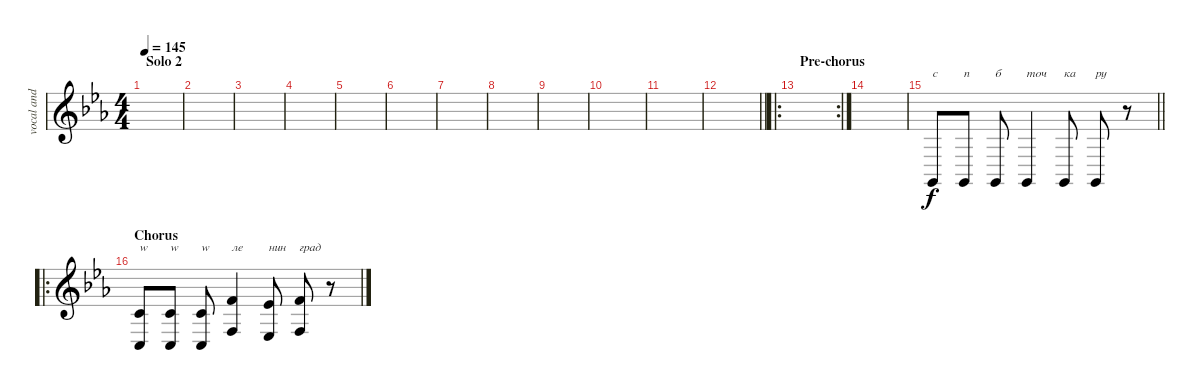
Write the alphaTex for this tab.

\track ("vocal and back-vocal" "vocal and ") {instrument brasssection}
\staff {score}
\tuning (E4 B3 G3 D3 A2 E2) {hide}
\ts (4 4)
\section ("" "Solo 2")
\tempo 145
\clef g2
\ks cminor
|
|
|
|
|
|
|
|
|
|
|
\barLineRight lightlight
|
\ro
\rc 2
\section ("" "Pre-chorus")
|
|
\barLineRight lightlight
3.6.8{txt "с"} 3.6.8{txt "п"} 3.6.8{txt "б"} 3.6.4{txt "точ"} 3.6.8{txt "ка"} 3.6.8{txt "ру"} r.8 |
\ro
\section ("" "Chorus")
(5.3 3.5).8{txt "w"} (5.3 3.5).8{txt "w"} (5.3 3.5).8{txt "w"} (6.2 3.4).4{txt "ле"} (4.2 1.4).8{txt "нин"} (6.2 3.4).8{txt "град"} r.8
